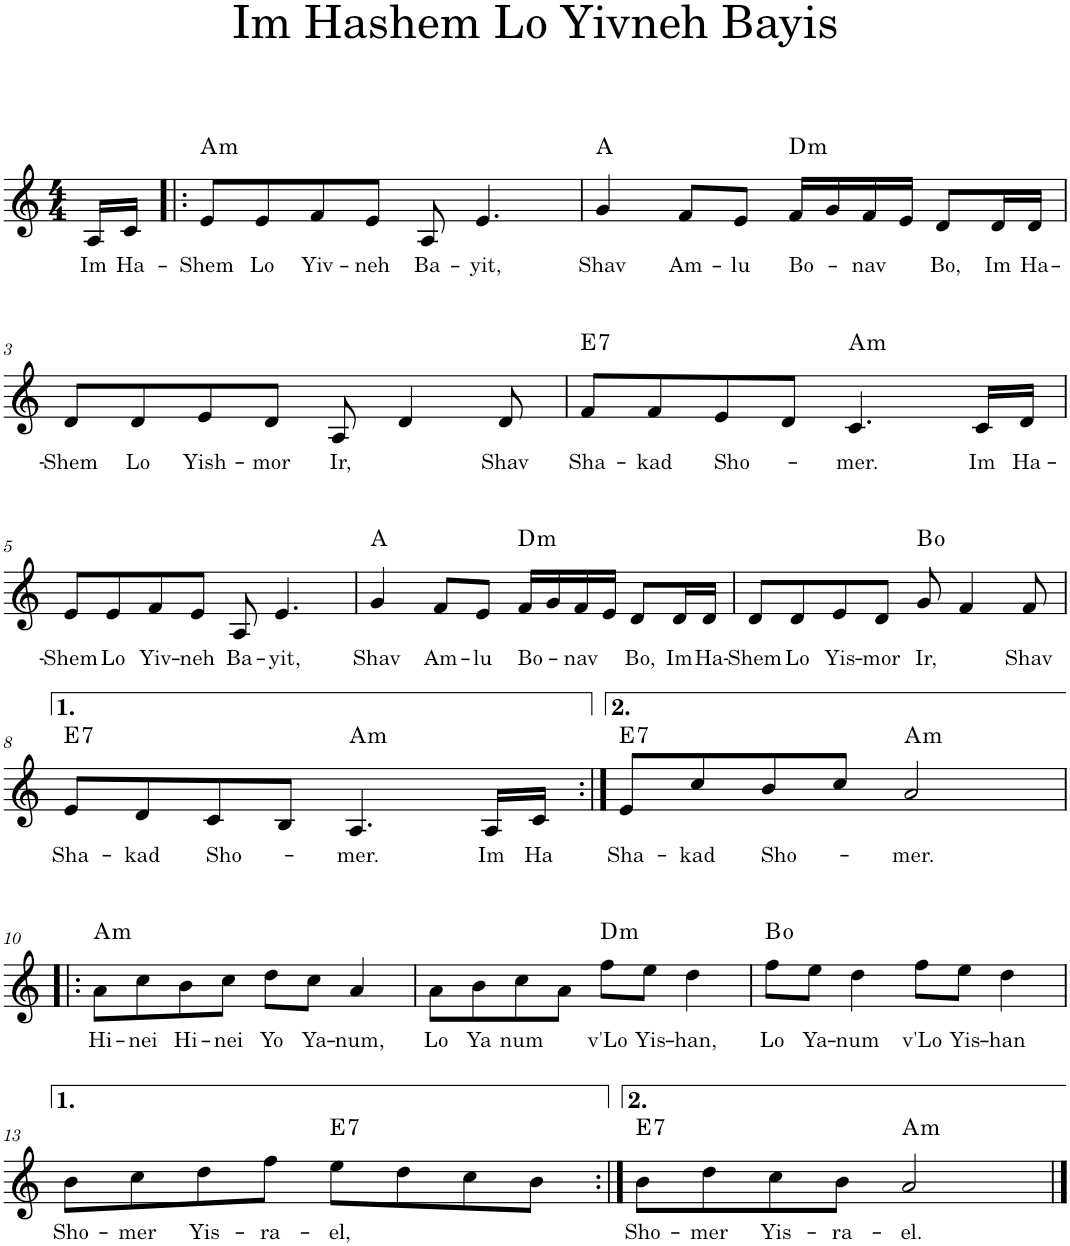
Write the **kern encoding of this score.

**kern	**text	**harte
*part1	*part1	*part1
*staff1	*staff1	*
*I"Piano	*	*
*I'Pno.	*	*
*clefG2	*	*
*k[]	*	*
*M4/4	*	*
=	=	=
!	!LO:LY:b	!
16A/LL	Im	.
!	!LO:LY:b	!
16c/JJ	Ha-	.
=1!|:	=1!|:	=1!|:
!	!LO:LY:b	!LO:H:kt=m
8e/L	-Shem	A:min
!	!LO:LY:b	!
8e/	Lo	.
!	!LO:LY:b	!
8f/	Yiv-	.
!	!LO:LY:b	!
8e/J	-neh	.
!	!LO:LY:b	!
8A/	Ba-	.
!	!LO:LY:b	!
4.e/	-yit,	.
=2	=2	=2
!	!LO:LY:b	!
4g/	Shav	A:maj
!	!LO:LY:b	!
8f/L	Am-	.
!	!LO:LY:b	!
8e/J	-lu	.
!	!LO:LY:b	!LO:H:kt=m
16f/LL	Bo-	D:min
16g/	.	.
!	!LO:LY:b	!
16f/	-nav	.
16e/JJ	.	.
!	!LO:LY:b	!
8d/L	Bo,	.
!	!LO:LY:b	!
16d/L	Im	.
!	!LO:LY:b	!
16d/JJ	Ha-	.
!!LO:LB:g=z
=3	=3	=3
!	!LO:LY:b	!
8d/L	-Shem	.
!	!LO:LY:b	!
8d/	Lo	.
!	!LO:LY:b	!
8e/	Yish-	.
!	!LO:LY:b	!
8d/J	-mor	.
!	!LO:LY:b	!
8A/	Ir,	.
4d/	.	.
!	!LO:LY:b	!
8d/	Shav	.
=4	=4	=4
!	!LO:LY:b	!LO:H:kt=7
8f/L	Sha-	E:7
!	!LO:LY:b	!
8f/	-kad	.
!	!LO:LY:b	!
8e/	Sho-	.
8d/J	.	.
!	!LO:LY:b	!LO:H:kt=m
4.c/	-mer.	A:min
!	!LO:LY:b	!
16c/LL	Im	.
!	!LO:LY:b	!
16d/JJ	Ha-	.
!!LO:LB:g=z
=5	=5	=5
!	!LO:LY:b	!
8e/L	-Shem	.
!	!LO:LY:b	!
8e/	Lo	.
!	!LO:LY:b	!
8f/	Yiv-	.
!	!LO:LY:b	!
8e/J	-neh	.
!	!LO:LY:b	!
8A/	Ba-	.
!	!LO:LY:b	!
4.e/	-yit,	.
=6	=6	=6
!	!LO:LY:b	!
4g/	Shav	A:maj
!	!LO:LY:b	!
8f/L	Am-	.
!	!LO:LY:b	!
8e/J	-lu	.
!	!LO:LY:b	!LO:H:kt=m
16f/LL	Bo-	D:min
16g/	.	.
!	!LO:LY:b	!
16f/	-nav	.
16e/JJ	.	.
!	!LO:LY:b	!
8d/L	Bo,	.
!	!LO:LY:b	!
16d/L	Im	.
!	!LO:LY:b	!
16d/JJ	Ha-	.
=7	=7	=7
!	!LO:LY:b	!
8d/L	-Shem	.
!	!LO:LY:b	!
8d/	Lo	.
!	!LO:LY:b	!
8e/	Yis-	.
!	!LO:LY:b	!
8d/J	-mor	.
!	!LO:LY:b	!
8g/	Ir,	B:dim
4f/	.	.
!	!LO:LY:b	!
8f/	Shav	.
!!LO:LB:g=z
=8	=8	=8
!	!LO:LY:b	!LO:H:kt=7
8e/L	Sha-	E:7
!	!LO:LY:b	!
8d/	-kad	.
!	!LO:LY:b	!
8c/	Sho-	.
8B/J	.	.
!	!LO:LY:b	!LO:H:kt=m
4.A/	-mer.	A:min
!	!LO:LY:b	!
16A/LL	Im	.
!	!LO:LY:b	!
16c/JJ	Ha	.
=9:|!	=9:|!	=9:|!
!	!LO:LY:b	!LO:H:kt=7
8e/L	Sha-	E:7
!	!LO:LY:b	!
8cc/	-kad	.
!	!LO:LY:b	!
8b/	Sho-	.
8cc/J	.	.
!	!LO:LY:b	!LO:H:kt=m
2a/	-mer.	A:min
!!LO:LB:g=z
=10!|:	=10!|:	=10!|:
!	!LO:LY:b	!LO:H:kt=m
8a\L	Hi-	A:min
!	!LO:LY:b	!
8cc\	-nei	.
!	!LO:LY:b	!
8b\	Hi-	.
!	!LO:LY:b	!
8cc\J	-nei	.
!	!LO:LY:b	!
8dd\L	Yo	.
!	!LO:LY:b	!
8cc\J	Ya-	.
!	!LO:LY:b	!
4a/	-num,	.
=11	=11	=11
!	!LO:LY:b	!
8a\L	Lo	.
!	!LO:LY:b	!
8b\	Ya	.
!	!LO:LY:b	!
8cc\	num	.
8a\J	.	.
!	!LO:LY:b	!LO:H:kt=m
8ff\L	v'Lo	D:min
!	!LO:LY:b	!
8ee\J	Yis-	.
!	!LO:LY:b	!
4dd\	-han,	.
=12	=12	=12
!	!LO:LY:b	!
8ff\L	Lo	B:dim
!	!LO:LY:b	!
8ee\J	Ya-	.
!	!LO:LY:b	!
4dd\	-num	.
!	!LO:LY:b	!
8ff\L	v'Lo	.
!	!LO:LY:b	!
8ee\J	Yis-	.
!	!LO:LY:b	!
4dd\	-han	.
!!LO:LB:g=z
=13	=13	=13
!	!LO:LY:b	!
8b\L	Sho-	.
!	!LO:LY:b	!
8cc\	-mer	.
!	!LO:LY:b	!
8dd\	Yis-	.
!	!LO:LY:b	!
8ff\J	-ra-	.
!	!LO:LY:b	!LO:H:kt=7
8ee\L	-el,	E:7
8dd\	.	.
8cc\	.	.
8b\J	.	.
=14:|!	=14:|!	=14:|!
!	!LO:LY:b	!LO:H:kt=7
8b\L	Sho-	E:7
!	!LO:LY:b	!
8dd\	-mer	.
!	!LO:LY:b	!
8cc\	Yis-	.
!	!LO:LY:b	!
8b\J	-ra-	.
!	!LO:LY:b	!LO:H:kt=m
2a/	-el.	A:min
==	==	==
*-	*-	*-
